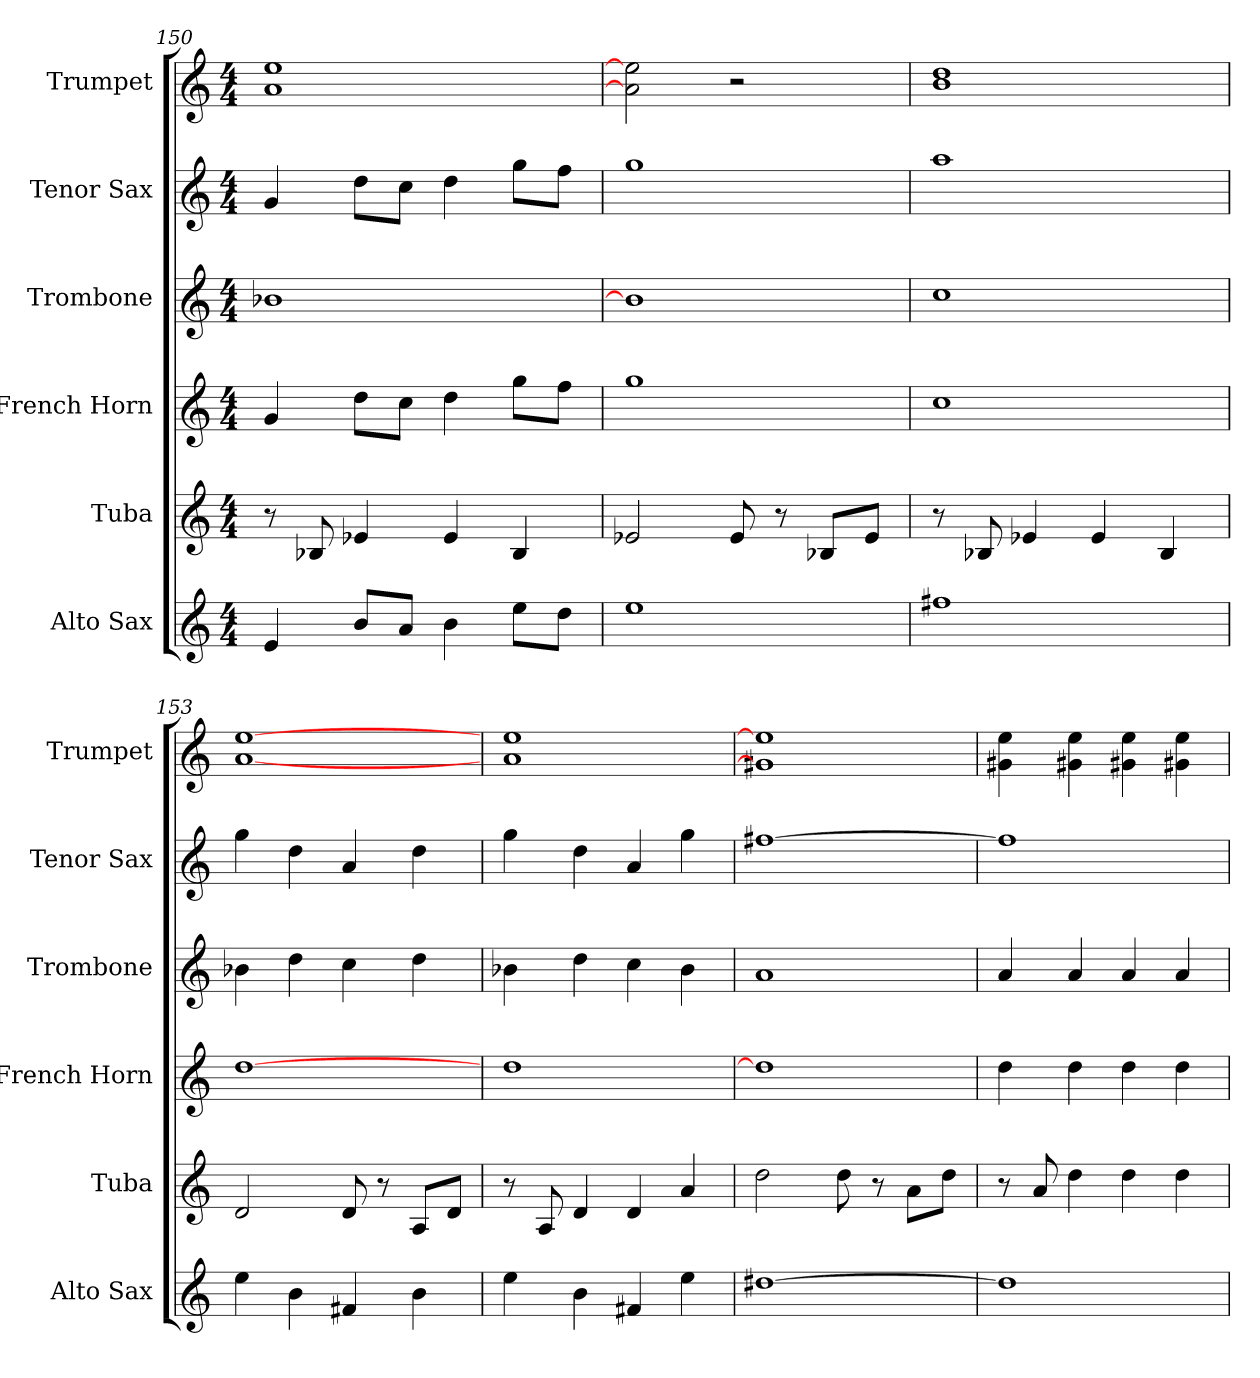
**kern	**kern	**kern	**kern	**kern	**kern
*part6	*part5	*part4	*part3	*part2	*part1
*staff6	*staff5	*staff4	*staff3	*staff2	*staff1
*I"Alto Sax	*I"Tuba	*I"French Horn	*I"Trombone	*I"Tenor Sax	*I"Trumpet
*I'Alto Sax	*I'Tuba	*I'French Horn	*I'Trombone	*I'Tenor Sax	*I'Trumpet
*clefG2	*clefG2	*clefG2	*clefG2	*clefG2	*clefG2
*ITrd5c9	*ITrd15c26	*ITrd8c14	*ITrd8c14	*ITrd8c14	*ITrd1c2
*M4/4	*M4/4	*M4/4	*M4/4	*M4/4	*M4/4
=150	=150	=150	=150	=150	=150
4G	8r	4G	1B-	4G	1g 1dd
.	8BBB-	.	.	.	.
8dL	4EE-	8dL	.	8dL	.
8cJ	.	8cJ	.	8cJ	.
4d	4EE-	4d	.	4d	.
8gL	4BBB-	8gL	.	8gL	.
8fJ	.	8fJ	.	8fJ	.
=151	=151	=151	=151	=151	=151
1g	2EE-	1g	1B-]	1g	2g] 2dd]
.	8EE-	.	.	.	2r
.	8r	.	.	.	.
.	8BBB-L	.	.	.	.
.	8EE-J	.	.	.	.
=152	=152	=152	=152	=152	=152
1an	8r	1c	1c	1a	1a 1cc
.	8BBB-	.	.	.	.
.	4EE-	.	.	.	.
.	4EE-	.	.	.	.
.	4BBB-	.	.	.	.
=153	=153	=153	=153	=153	=153
4g	2DD	[1d	4B-	4g	[1g [1dd
4d	.	.	4d	4d	.
4An	8DD	.	4c	4A	.
.	8r	.	.	.	.
4d	8AAAL	.	4d	4d	.
.	8DDJ	.	.	.	.
=154	=154	=154	=154	=154	=154
4g	8r	1d	4B-	4g	1g 1dd
.	8AAA	.	.	.	.
4d	4DD	.	4d	4d	.
4An	4DD	.	4c	4A	.
4g	4AA	.	4B-	4g	.
=155	=155	=155	=155	=155	=155
[1f#X	2D	1d]	1A	[1f#X	1f#X] 1dd]
.	8D	.	.	.	.
.	8r	.	.	.	.
.	8AAL	.	.	.	.
.	8DJ	.	.	.	.
=156	=156	=156	=156	=156	=156
1f#]	8r	4d	4A	1f#]	4f#X 4dd
.	8AA	.	.	.	.
.	4D	4d	4A	.	4f#X 4dd
.	4D	4d	4A	.	4f#X 4dd
.	4D	4d	4A	.	4f#X 4dd
=	=	=	=	=	=
*-	*-	*-	*-	*-	*-
